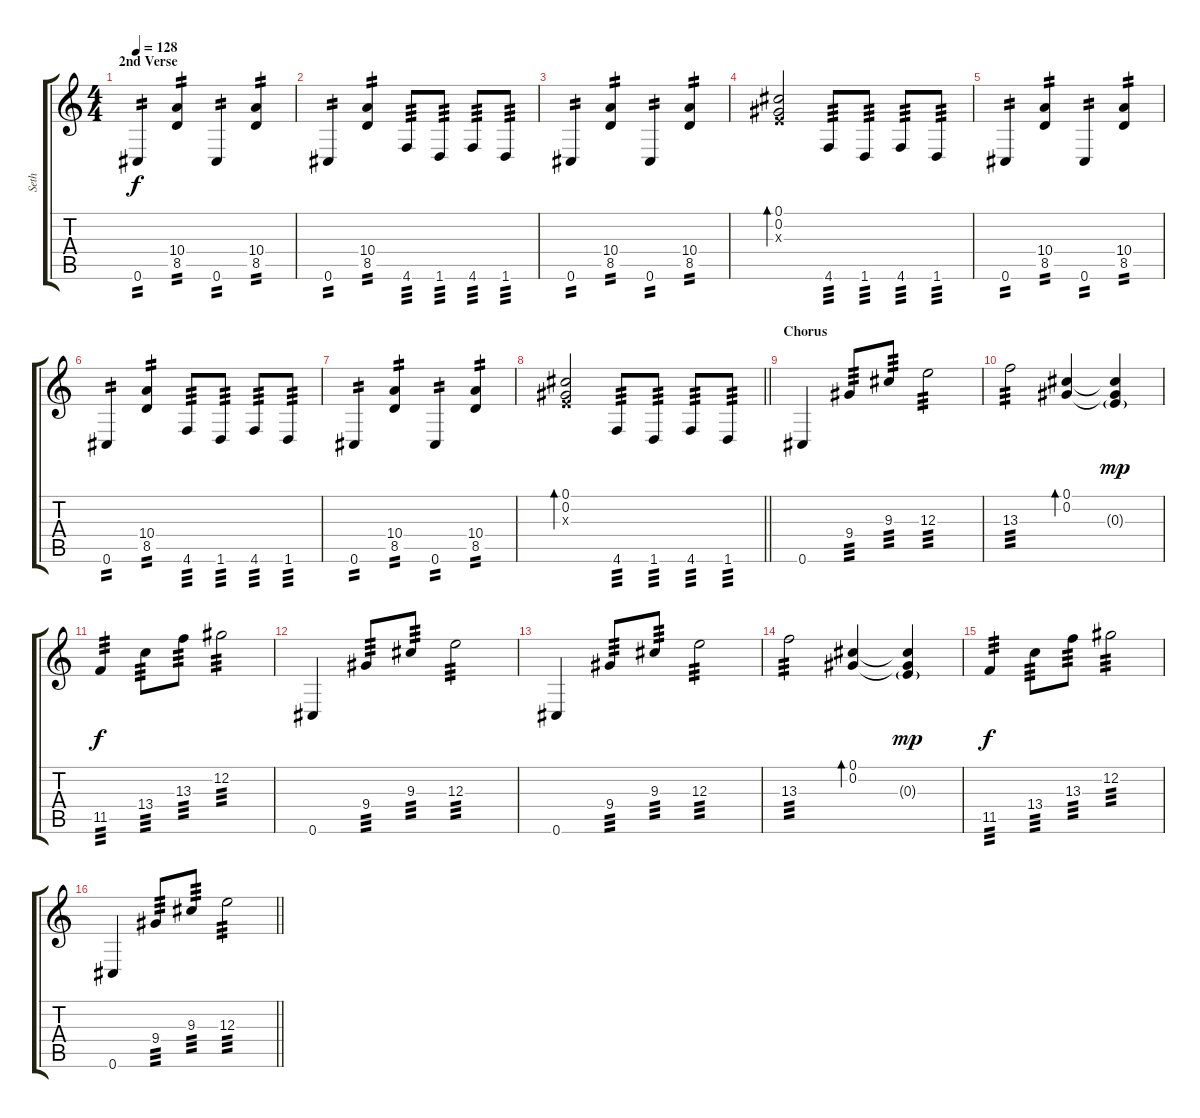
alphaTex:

\track ("Seth " "Seth ") {instrument overdrivenguitar}
\staff {score tabs}
\tuning (Db4 Ab3 E3 B2 Gb2 Db2) {hide}
\ts (4 4)
\section ("" "2nd Verse")
\tempo 128
\clef g2
\ks c
0.6.4{tp 2 dy f} (10.4 8.5).4{tp 2} 0.6.4{tp 2} (10.4 8.5).4{tp 2} |
0.6.4{tp 2} (10.4 8.5).4{tp 2} 4.6.8{tp 3} 1.6.8{tp 3} 4.6.8{tp 3} 1.6.8{tp 3} |
0.6.4{tp 2} (10.4 8.5).4{tp 2} 0.6.4{tp 2} (10.4 8.5).4{tp 2} |
(0.1 0.2 0.3{x}).2{bd 240} 4.6.8{tp 3} 1.6.8{tp 3} 4.6.8{tp 3} 1.6.8{tp 3} |
0.6.4{tp 2} (10.4 8.5).4{tp 2} 0.6.4{tp 2} (10.4 8.5).4{tp 2} |
0.6.4{tp 2} (10.4 8.5).4{tp 2} 4.6.8{tp 3} 1.6.8{tp 3} 4.6.8{tp 3} 1.6.8{tp 3} |
0.6.4{tp 2} (10.4 8.5).4{tp 2} 0.6.4{tp 2} (10.4 8.5).4{tp 2} |
\barLineRight lightlight
(0.1 0.2 0.3{x}).2{bd 240} 4.6.8{tp 3} 1.6.8{tp 3} 4.6.8{tp 3} 1.6.8{tp 3} |
\section ("" "Chorus")
0.6.4 9.4.8{tp 3} 9.3.8{tp 3} 12.3.2{tp 3} |
13.3.2{tp 3} (0.1 0.2).4{bd 240} (0.1{t} 0.2{t} 0.3{g}).4{dy mp} |
11.5.4{tp 3 dy f} 13.4.8{tp 3} 13.3.8{tp 3} 12.2.2{tp 3} |
0.6.4 9.4.8{tp 3} 9.3.8{tp 3} 12.3.2{tp 3} |
0.6.4 9.4.8{tp 3} 9.3.8{tp 3} 12.3.2{tp 3} |
13.3.2{tp 3} (0.1 0.2).4{bd 240} (0.1{t} 0.2{t} 0.3{g}).4{dy mp} |
11.5.4{tp 3 dy f} 13.4.8{tp 3} 13.3.8{tp 3} 12.2.2{tp 3} |
\barLineRight lightlight
0.6.4 9.4.8{tp 3} 9.3.8{tp 3} 12.3.2{tp 3}
